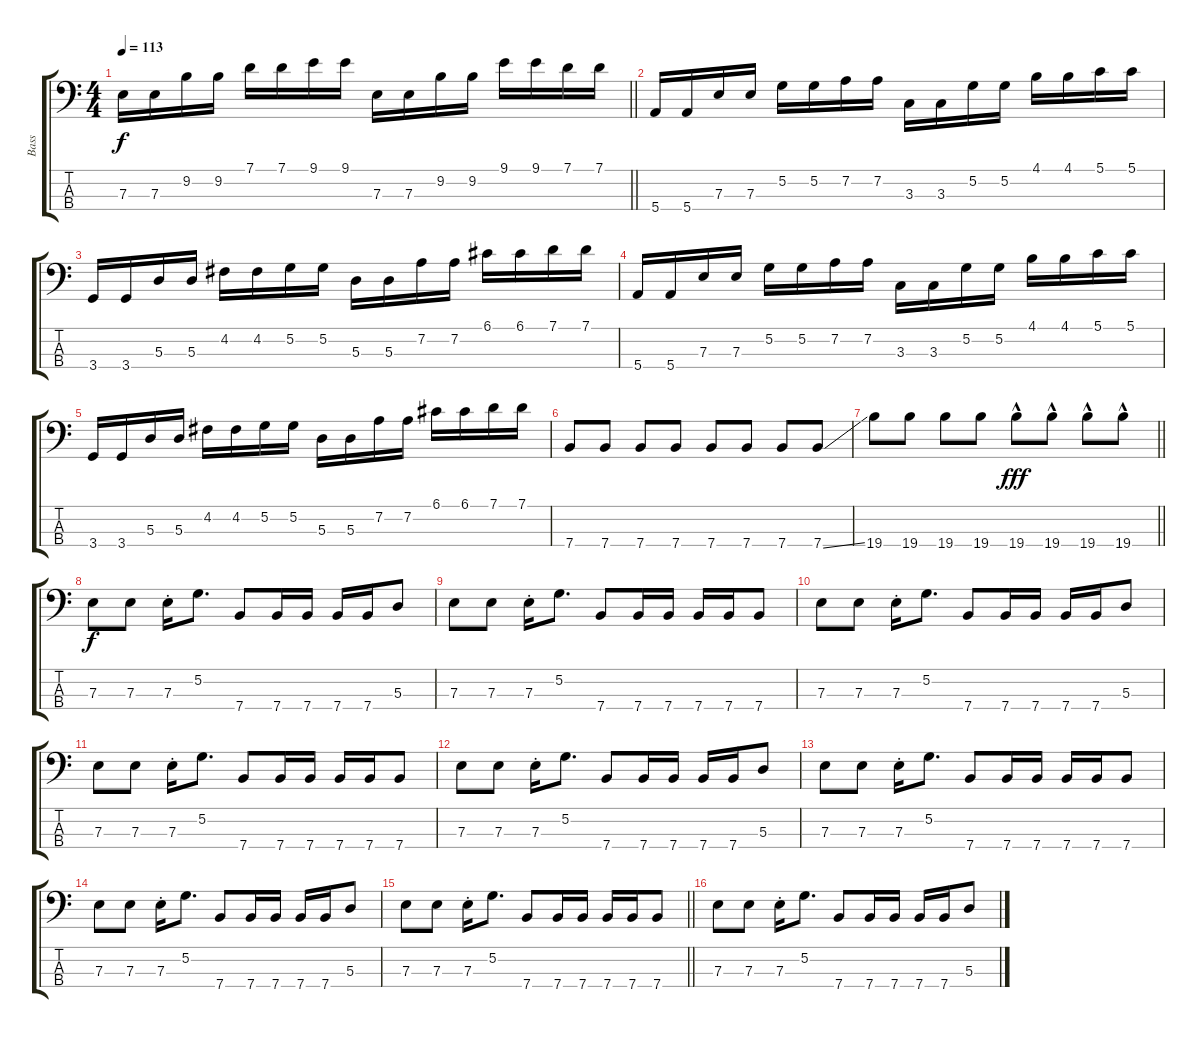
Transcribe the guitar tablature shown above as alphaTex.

\track ("Bass" "Bass") {instrument slapbass1}
\staff {score tabs}
\tuning (G2 D2 A1 E1) {hide}
\ts (4 4)
\tempo 113
\clef f4
\barLineRight lightlight
\ks c
7.3.16{dy f} 7.3.16 9.2.16 9.2.16 7.1.16 7.1.16 9.1.16 9.1.16 7.3.16 7.3.16 9.2.16 9.2.16 9.1.16 9.1.16 7.1.16 7.1.16 |
5.4.16 5.4.16 7.3.16 7.3.16 5.2.16 5.2.16 7.2.16 7.2.16 3.3.16 3.3.16 5.2.16 5.2.16 4.1.16 4.1.16 5.1.16 5.1.16 |
3.4.16 3.4.16 5.3.16 5.3.16 4.2.16 4.2.16 5.2.16 5.2.16 5.3.16 5.3.16 7.2.16 7.2.16 6.1.16 6.1.16 7.1.16 7.1.16 |
5.4.16 5.4.16 7.3.16 7.3.16 5.2.16 5.2.16 7.2.16 7.2.16 3.3.16 3.3.16 5.2.16 5.2.16 4.1.16 4.1.16 5.1.16 5.1.16 |
3.4.16 3.4.16 5.3.16 5.3.16 4.2.16 4.2.16 5.2.16 5.2.16 5.3.16 5.3.16 7.2.16 7.2.16 6.1.16 6.1.16 7.1.16 7.1.16 |
7.4.8 7.4.8 7.4.8 7.4.8 7.4.8 7.4.8 7.4.8 7.4{ss}.8 |
\barLineRight lightlight
19.4.8 19.4.8 19.4.8 19.4.8 19.4{hac}.8{dy fff} 19.4{hac}.8 19.4{hac}.8 19.4{hac}.8 |
7.3.8{dy f} 7.3.8 7.3{st}.16 5.2.8{d} 7.4.8 7.4.16 7.4.16 7.4.16 7.4.16 5.3.8 |
7.3.8 7.3.8 7.3{st}.16 5.2.8{d} 7.4.8 7.4.16 7.4.16 7.4.16 7.4.16 7.4.8 |
7.3.8 7.3.8 7.3{st}.16 5.2.8{d} 7.4.8 7.4.16 7.4.16 7.4.16 7.4.16 5.3.8 |
7.3.8 7.3.8 7.3{st}.16 5.2.8{d} 7.4.8 7.4.16 7.4.16 7.4.16 7.4.16 7.4.8 |
7.3.8 7.3.8 7.3{st}.16 5.2.8{d} 7.4.8 7.4.16 7.4.16 7.4.16 7.4.16 5.3.8 |
7.3.8 7.3.8 7.3{st}.16 5.2.8{d} 7.4.8 7.4.16 7.4.16 7.4.16 7.4.16 7.4.8 |
7.3.8 7.3.8 7.3{st}.16 5.2.8{d} 7.4.8 7.4.16 7.4.16 7.4.16 7.4.16 5.3.8 |
\barLineRight lightlight
7.3.8 7.3.8 7.3{st}.16 5.2.8{d} 7.4.8 7.4.16 7.4.16 7.4.16 7.4.16 7.4.8 |
7.3.8 7.3.8 7.3{st}.16 5.2.8{d} 7.4.8 7.4.16 7.4.16 7.4.16 7.4.16 5.3.8
